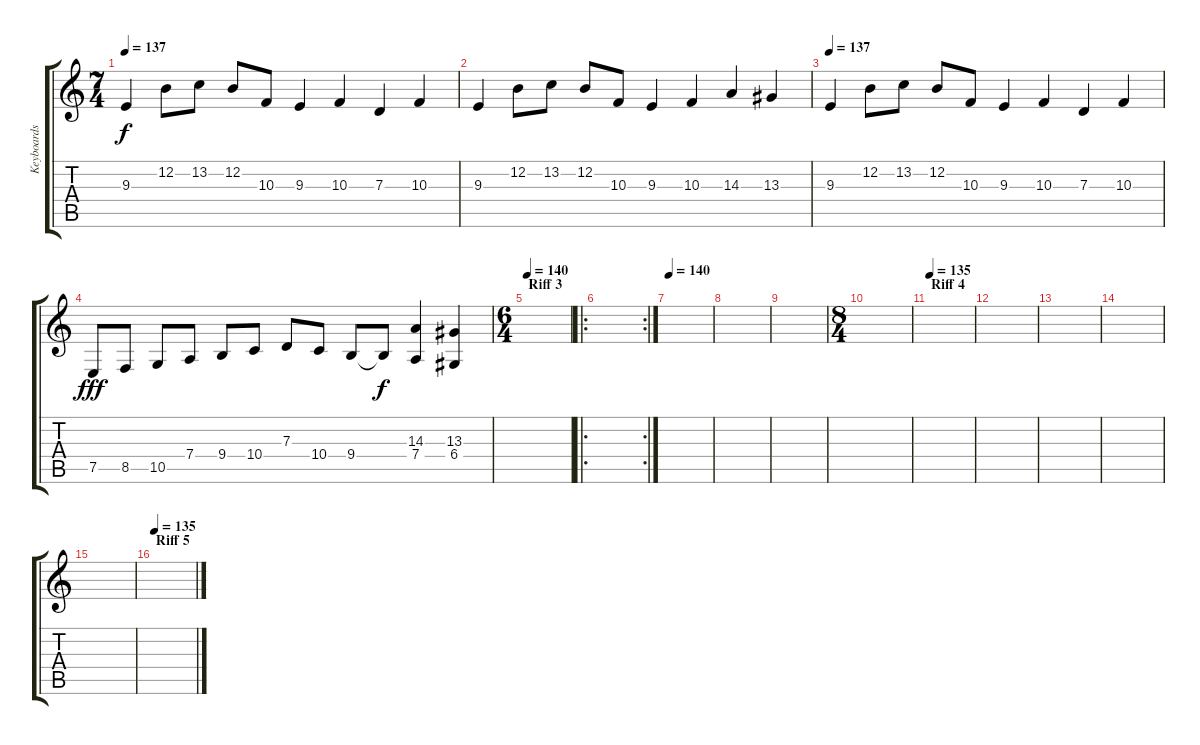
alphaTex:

\track ("Keyboards 1" "Keyboards ") {instrument pad4choir}
\staff {score tabs}
\tuning (E4 B3 G3 D3 A2 E2) {hide}
\ts (7 4)
\tempo 137
\clef g2
\ks c
9.3.4{dy f volume 16 instrument churchorgan} 12.2.8 13.2.8 12.2.8 10.3.8 9.3.4 10.3.4 7.3.4 10.3.4 |
9.3.4 12.2.8 13.2.8 12.2.8 10.3.8 9.3.4 10.3.4 14.3.4 13.3.4 |
\tempo 137
9.3.4{volume 16 instrument churchorgan} 12.2.8 13.2.8 12.2.8 10.3.8 9.3.4 10.3.4 7.3.4 10.3.4 |
7.5.8{dy fff volume 16 instrument churchorgan} 8.5.8 10.5.8 7.4.8 9.4.8 10.4.8 7.3.8 10.4.8 9.4.8 9.4{t}.8{dy f} (14.3 7.4).4 (13.3 6.4).4 |
\ts (6 4)
\section ("" "Riff 3")
\tempo 140
|
\ro
\rc 2
|
\tempo 140
|
|
|
\ts (8 4)
|
\section ("" "Riff 4")
\tempo 135
|
|
|
|
|
\section ("" "Riff 5")
\tempo 135
